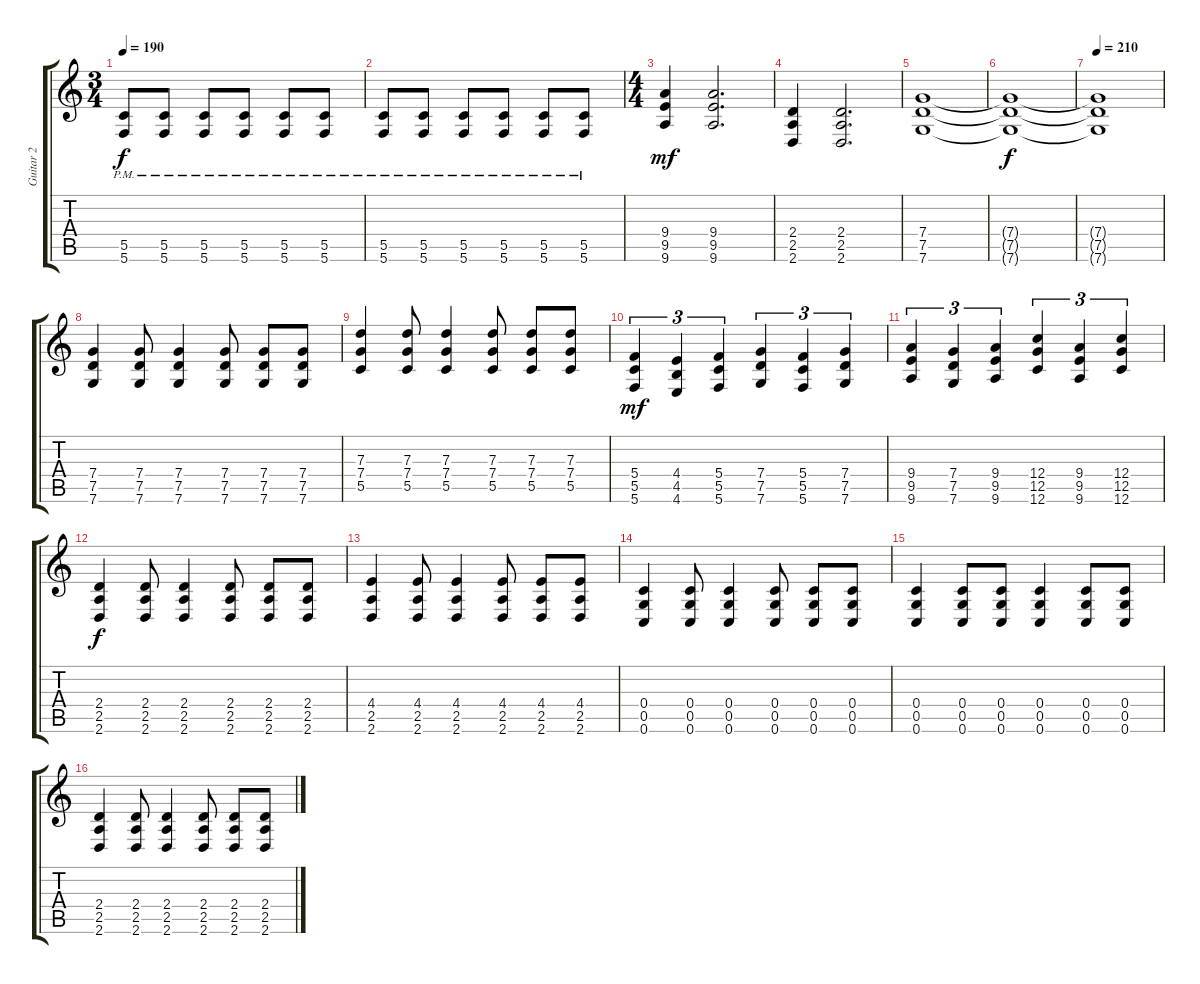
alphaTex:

\track ("Guitar 2" "Guitar 2") {instrument overdrivenguitar}
\staff {score tabs}
\tuning (E4 C4 G3 C3 G2 C2) {hide}
\ts (3 4)
\tempo 190
\clef g2
\ks c
(5.5{pm} 5.6{pm}).8{dy f} (5.5{pm} 5.6{pm}).8 (5.5{pm} 5.6{pm}).8 (5.5{pm} 5.6{pm}).8 (5.5{pm} 5.6{pm}).8 (5.5{pm} 5.6{pm}).8 |
(5.5{pm} 5.6{pm}).8 (5.5{pm} 5.6{pm}).8 (5.5{pm} 5.6{pm}).8 (5.5{pm} 5.6{pm}).8 (5.5{pm} 5.6{pm}).8 (5.5{pm} 5.6{pm}).8 |
\ts (4 4)
(9.4 9.5 9.6).4{dy mf} (9.4 9.5 9.6).2{d} |
(2.4 2.5 2.6).4 (2.4 2.5 2.6).2{d} |
(7.4 7.5 7.6).1 |
(7.4{t} 7.5{t} 7.6{t}).1{dy f} |
\tempo 210
(7.4{t} 7.5{t} 7.6{t}).1 |
(7.4 7.5 7.6).4 (7.4 7.5 7.6).8 (7.4 7.5 7.6).4 (7.4 7.5 7.6).8 (7.4 7.5 7.6).8 (7.4 7.5 7.6).8 |
(7.3 7.4 5.5).4 (7.3 7.4 5.5).8 (7.3 7.4 5.5).4 (7.3 7.4 5.5).8 (7.3 7.4 5.5).8 (7.3 7.4 5.5).8 |
(5.4 5.5 5.6).4{tu (3 2) dy mf} (4.4 4.5 4.6).4{tu (3 2)} (5.4 5.5 5.6).4{tu (3 2)} (7.4 7.5 7.6).4{tu (3 2)} (5.4 5.5 5.6).4{tu (3 2)} (7.4 7.5 7.6).4{tu (3 2)} |
(9.4 9.5 9.6).4{tu (3 2)} (7.4 7.5 7.6).4{tu (3 2)} (9.4 9.5 9.6).4{tu (3 2)} (12.4 12.5 12.6).4{tu (3 2)} (9.4 9.5 9.6).4{tu (3 2)} (12.4 12.5 12.6).4{tu (3 2)} |
(2.4 2.5 2.6).4{dy f} (2.4 2.5 2.6).8 (2.4 2.5 2.6).4 (2.4 2.5 2.6).8 (2.4 2.5 2.6).8 (2.4 2.5 2.6).8 |
(4.4 2.5 2.6).4 (4.4 2.5 2.6).8 (4.4 2.5 2.6).4 (4.4 2.5 2.6).8 (4.4 2.5 2.6).8 (4.4 2.5 2.6).8 |
(0.4 0.5 0.6).4 (0.4 0.5 0.6).8 (0.4 0.5 0.6).4 (0.4 0.5 0.6).8 (0.4 0.5 0.6).8 (0.4 0.5 0.6).8 |
(0.4 0.5 0.6).4 (0.4 0.5 0.6).8 (0.4 0.5 0.6).8 (0.4 0.5 0.6).4 (0.4 0.5 0.6).8 (0.4 0.5 0.6).8 |
(2.4 2.5 2.6).4 (2.4 2.5 2.6).8 (2.4 2.5 2.6).4 (2.4 2.5 2.6).8 (2.4 2.5 2.6).8 (2.4 2.5 2.6).8
